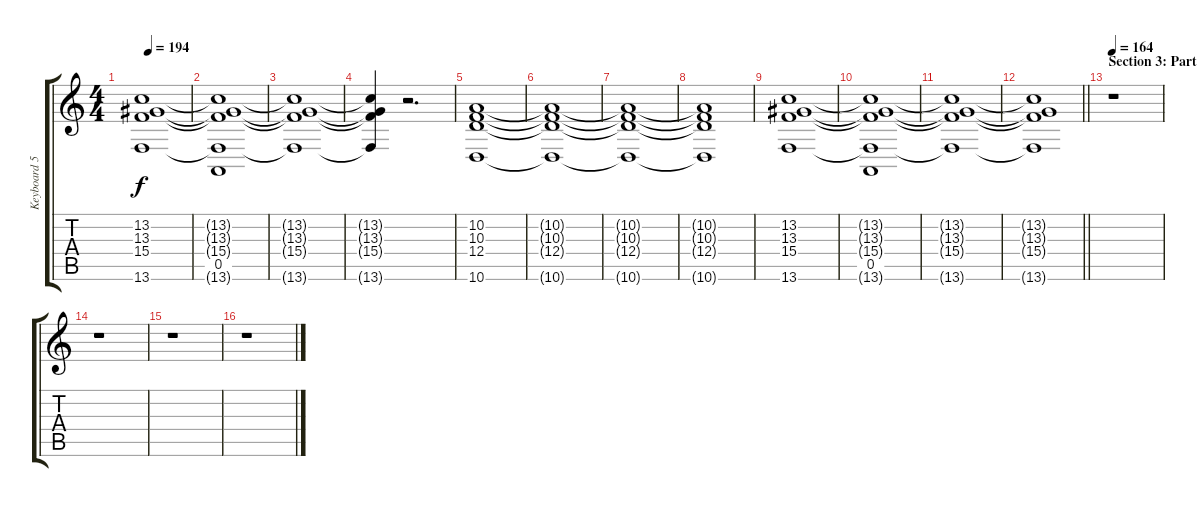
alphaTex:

\track ("Keyboard 5 (Church Organ)" "Keyboard 5") {instrument churchorgan}
\staff {score tabs}
\tuning (E4 B3 G3 D3 A2 E2) {hide}
\ts (4 4)
\tempo 194
\clef g2
\ks c
(13.2 13.3 15.4 13.6).1{dy f} |
(13.2{t} 13.3{t} 15.4{t} 0.5 13.6{t}).1 |
(13.2{t} 13.3{t} 15.4{t} 13.6{t}).1 |
(13.2{t} 13.3{t} 15.4{t} 13.6{t}).4 r.2{d} |
(10.2 10.3 12.4 10.6).1 |
(10.2{t} 10.3{t} 12.4{t} 10.6{t}).1 |
(10.2{t} 10.3{t} 12.4{t} 10.6{t}).1 |
(10.2{t} 10.3{t} 12.4{t} 10.6{t}).1 |
(13.2 13.3 15.4 13.6).1 |
(13.2{t} 13.3{t} 15.4{t} 0.5 13.6{t}).1 |
(13.2{t} 13.3{t} 15.4{t} 13.6{t}).1 |
\barLineRight lightlight
(13.2{t} 13.3{t} 15.4{t} 13.6{t}).1 |
\section ("" "Section 3: Part I")
\tempo 164
r.1 |
r.1 |
r.1 |
r.1
